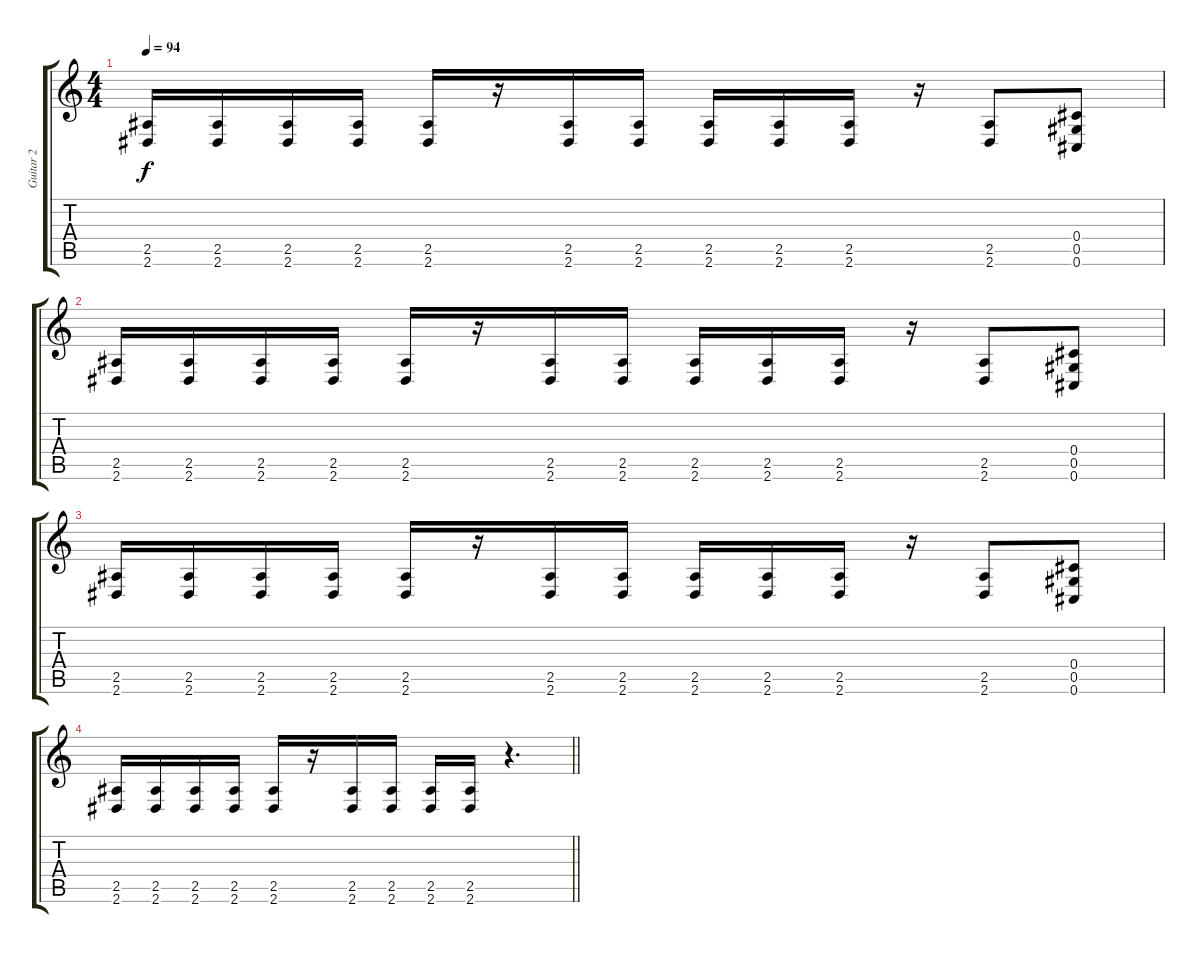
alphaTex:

\track ("Guitar 2" "Guitar 2") {instrument overdrivenguitar}
\staff {score tabs}
\tuning (Eb4 Bb3 Gb3 Db3 Ab2 Db2) {hide}
\ts (4 4)
\tempo 94
\clef g2
\ks c
(2.5 2.6).16{dy f} (2.5 2.6).16 (2.5 2.6).16 (2.5 2.6).16 (2.5 2.6).16 r.16 (2.5 2.6).16 (2.5 2.6).16 (2.5 2.6).16 (2.5 2.6).16 (2.5 2.6).16 r.16 (2.5 2.6).8 (0.4 0.5 0.6).8 |
(2.5 2.6).16 (2.5 2.6).16 (2.5 2.6).16 (2.5 2.6).16 (2.5 2.6).16 r.16 (2.5 2.6).16 (2.5 2.6).16 (2.5 2.6).16 (2.5 2.6).16 (2.5 2.6).16 r.16 (2.5 2.6).8 (0.4 0.5 0.6).8 |
(2.5 2.6).16 (2.5 2.6).16 (2.5 2.6).16 (2.5 2.6).16 (2.5 2.6).16 r.16 (2.5 2.6).16 (2.5 2.6).16 (2.5 2.6).16 (2.5 2.6).16 (2.5 2.6).16 r.16 (2.5 2.6).8 (0.4 0.5 0.6).8 |
\barLineRight lightlight
(2.5 2.6).16 (2.5 2.6).16 (2.5 2.6).16 (2.5 2.6).16 (2.5 2.6).16 r.16 (2.5 2.6).16 (2.5 2.6).16 (2.5 2.6).16 (2.5 2.6).16 r.4{d}
